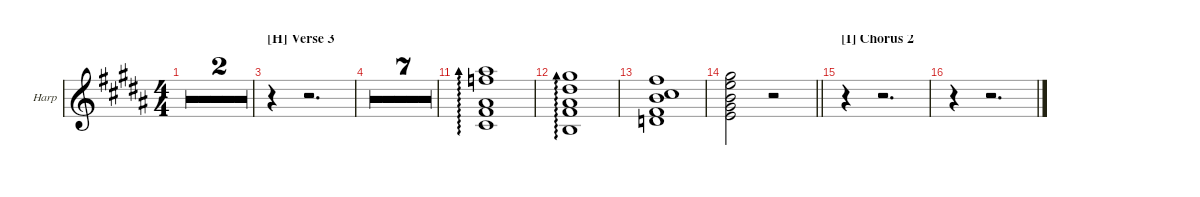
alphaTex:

\hideDynamics
\bracketExtendMode groupsimilarinstruments
\firstSystemTrackNameOrientation horizontal
\otherSystemsTrackNameOrientation horizontal
\track ("Harp" "Harp") {multiBarRest instrument orchestralharp}
\staff {score}
\tuning (E4 B3 G3 D3 A2 E2)
\ts (4 4)
\tf triplet16th
\tempo 93
\clef g2
\ks b
r.4{dy mf} r.2{d} |
\barLineRight lightlight
r.4 r.2{d} |
\section ("H" "Verse 3")
r.4 r.2{d} |
r.4 r.2{d} |
r.4 r.2{d} |
r.4 r.2{d} |
r.4 r.2{d} |
r.4 r.2{d} |
r.4 r.2{d} |
r.4 r.2{d} |
(18.1{acc #} 18.2{acc forcenatural} 15.3{acc #} 16.4{acc #} 16.5{acc #}).1{ad 480} |
(16.1{acc #} 16.2{acc #} 15.3{acc #} 16.4{acc #} 14.5{acc forcenatural}).1{ad 480} |
(14.1{acc #} 14.2{acc #} 16.3{acc forcenatural} 16.4{acc #} 17.5{acc forcenatural}).1 |
\barLineRight lightlight
(16.1{acc #} 17.2{acc forcenatural} 16.3{acc forcenatural} 18.4{acc #} 19.5{acc forcenatural}).2 r.2 |
\section ("I" "Chorus 2")
r.4 r.2{d} |
r.4 r.2{d}
